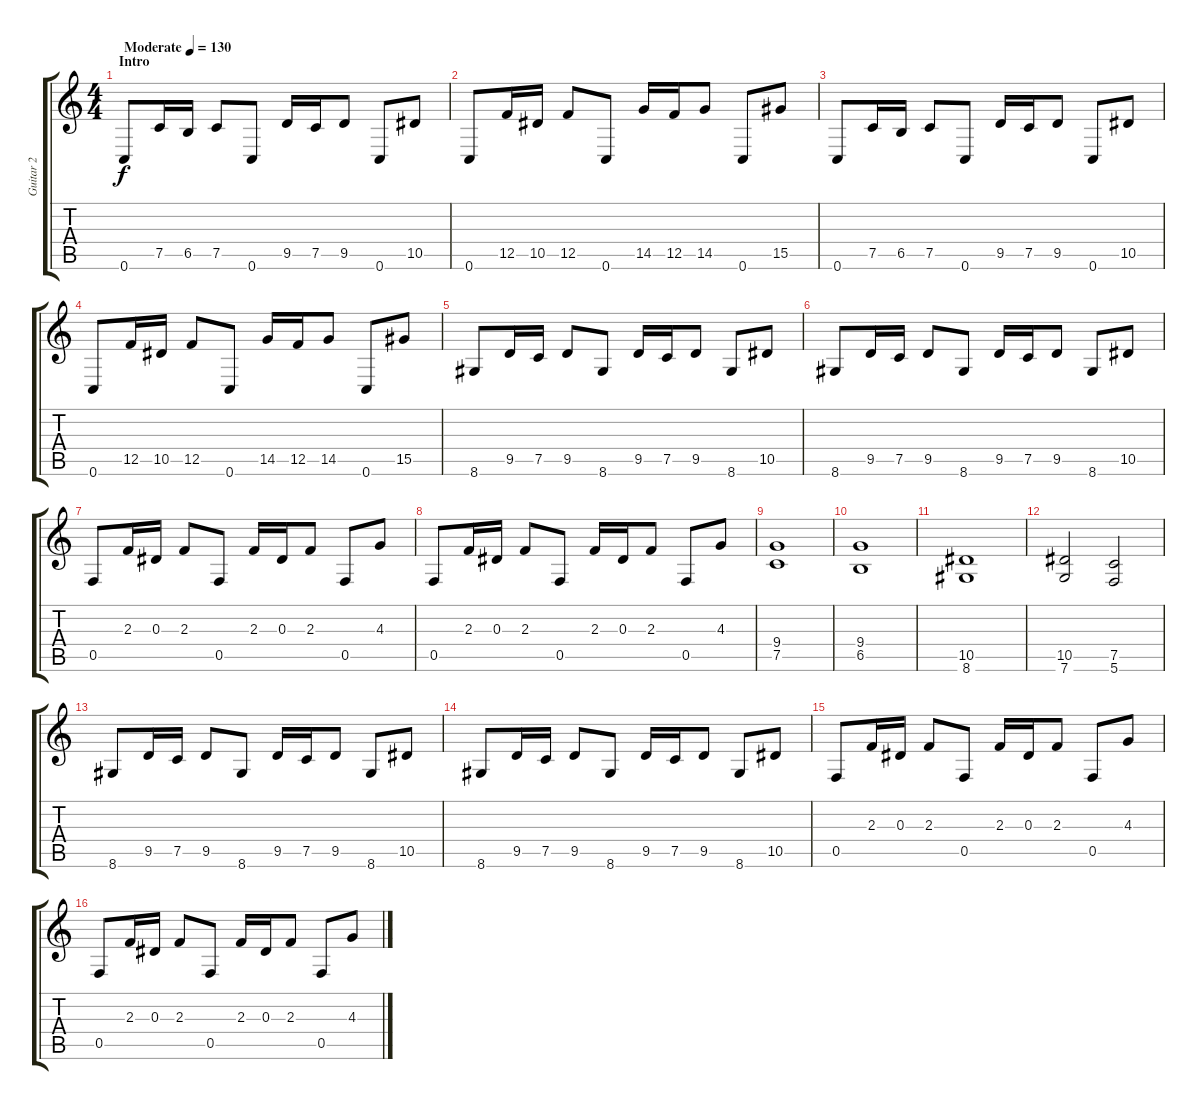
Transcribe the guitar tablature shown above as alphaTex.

\track ("Guitar 2" "Guitar 2") {instrument distortionguitar}
\staff {score tabs}
\tuning (C4 G3 Eb3 Bb2 F2 C2) {hide}
\ts (4 4)
\section ("" "Intro")
\tempo (130 "Moderate")
\clef g2
\ks c
0.6.8{dy f instrument distortionguitar} 7.5.16 6.5.16 7.5.8 0.6.8 9.5.16 7.5.16 9.5.8 0.6.8 10.5.8 |
0.6.8 12.5.16 10.5.16 12.5.8 0.6.8 14.5.16 12.5.16 14.5.8 0.6.8 15.5.8 |
0.6.8 7.5.16 6.5.16 7.5.8 0.6.8 9.5.16 7.5.16 9.5.8 0.6.8 10.5.8 |
0.6.8 12.5.16 10.5.16 12.5.8 0.6.8 14.5.16 12.5.16 14.5.8 0.6.8 15.5.8 |
8.6.8 9.5.16 7.5.16 9.5.8 8.6.8 9.5.16 7.5.16 9.5.8 8.6.8 10.5.8 |
8.6.8 9.5.16 7.5.16 9.5.8 8.6.8 9.5.16 7.5.16 9.5.8 8.6.8 10.5.8 |
0.5.8 2.3.16 0.3.16 2.3.8 0.5.8 2.3.16 0.3.16 2.3.8 0.5.8 4.3.8 |
0.5.8 2.3.16 0.3.16 2.3.8 0.5.8 2.3.16 0.3.16 2.3.8 0.5.8 4.3.8 |
(9.4 7.5).1 |
(9.4 6.5).1 |
(10.5 8.6).1 |
(10.5 7.6).2 (7.5 5.6).2 |
8.6.8 9.5.16 7.5.16 9.5.8 8.6.8 9.5.16 7.5.16 9.5.8 8.6.8 10.5.8 |
8.6.8 9.5.16 7.5.16 9.5.8 8.6.8 9.5.16 7.5.16 9.5.8 8.6.8 10.5.8 |
0.5.8 2.3.16 0.3.16 2.3.8 0.5.8 2.3.16 0.3.16 2.3.8 0.5.8 4.3.8 |
0.5.8 2.3.16 0.3.16 2.3.8 0.5.8 2.3.16 0.3.16 2.3.8 0.5.8 4.3.8
